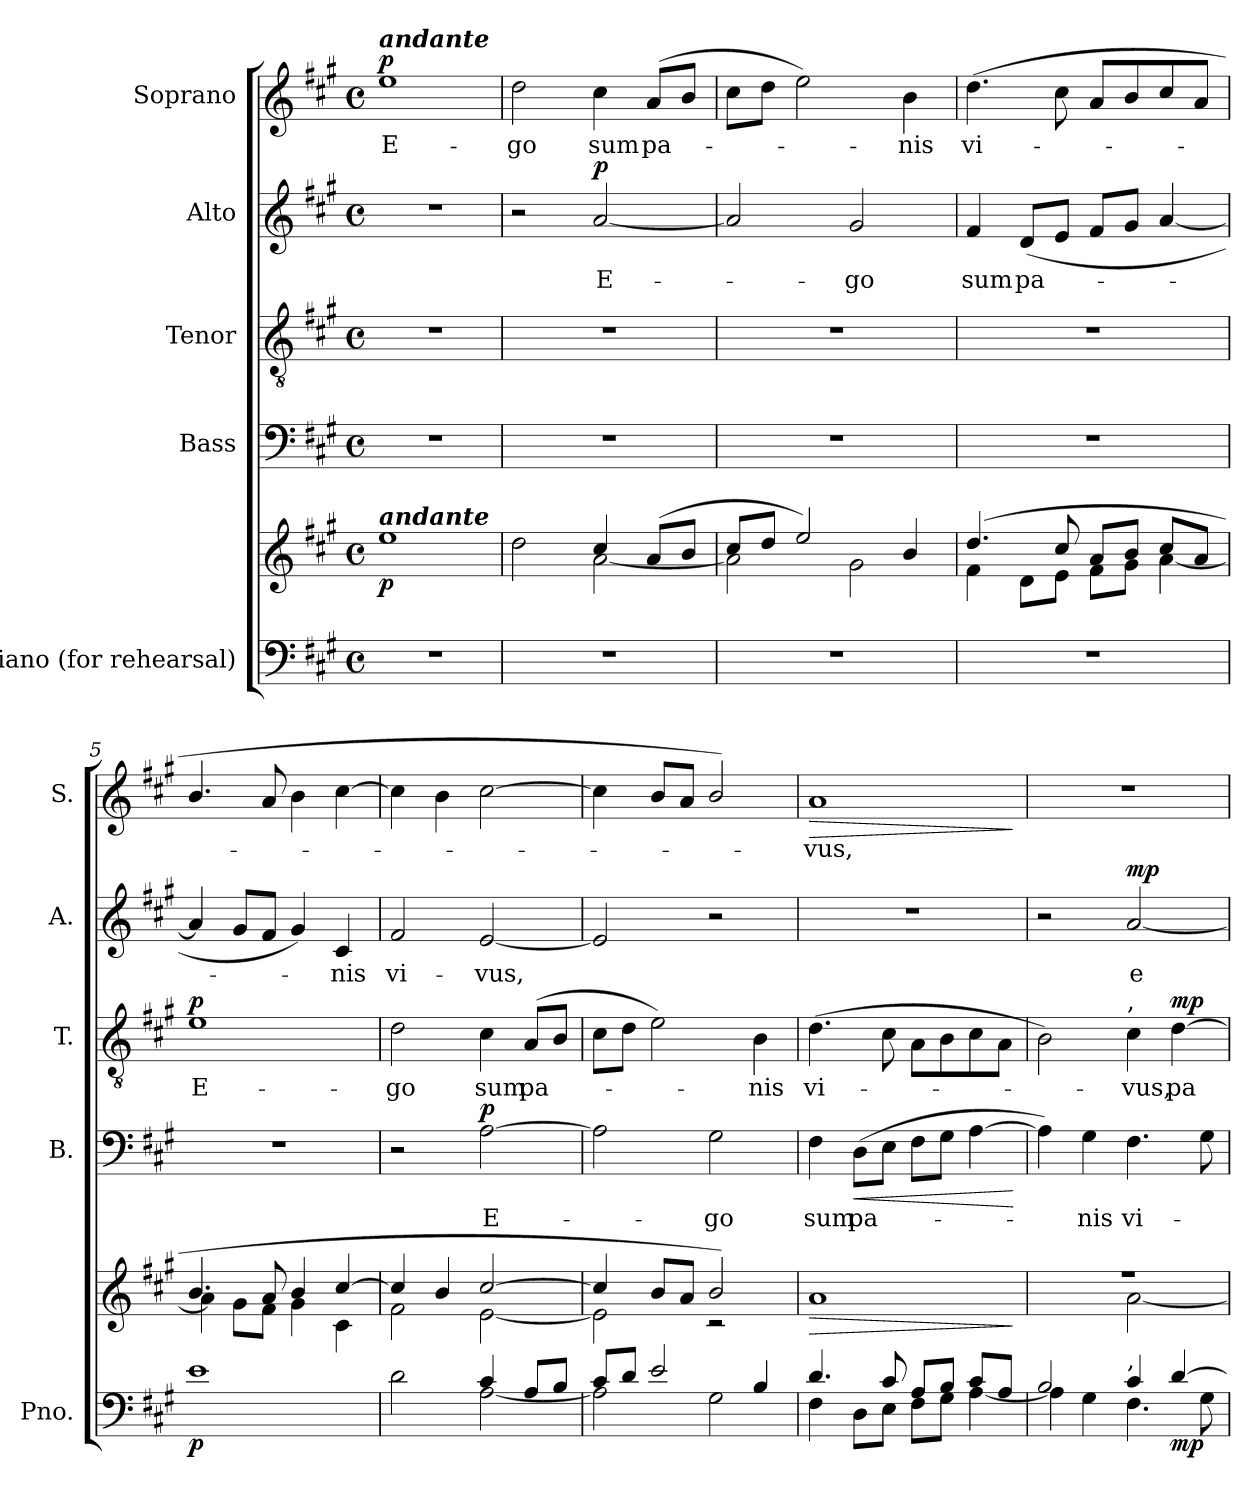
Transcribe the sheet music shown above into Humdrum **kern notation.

**kern	**kern	**dynam	**kern	**text	**dynam	**kern	**text	**dynam	**kern	**text	**dynam	**kern	**text	**dynam
*part5	*part5	*part5	*part4	*part4	*part4	*part3	*part3	*part3	*part2	*part2	*part2	*part1	*part1	*part1
*staff6	*staff5	*staff5/6	*staff4	*staff4	*staff4	*staff3	*staff3	*staff3	*staff2	*staff2	*staff2	*staff1	*staff1	*staff1
*I"Piano (for  rehearsal)	*	*	*I"Bass	*	*	*I"Tenor	*	*	*I"Alto	*	*	*I"Soprano	*	*
*I'Pno.	*	*	*I'B.	*	*	*I'T.	*	*	*I'A.	*	*	*I'S.	*	*
*clefF4	*clefG2	*	*clefF4	*	*	*clefGv2	*	*	*clefG2	*	*	*clefG2	*	*
*k[f#c#g#]	*k[f#c#g#]	*	*k[f#c#g#]	*	*	*k[f#c#g#]	*	*	*k[f#c#g#]	*	*	*k[f#c#g#]	*	*
*A:	*A:	*	*A:	*	*	*A:	*	*	*A:	*	*	*A:	*	*
*M4/4	*M4/4	*	*M4/4	*	*	*M4/4	*	*	*M4/4	*	*	*M4/4	*	*
*met(c)	*met(c)	*	*met(c)	*	*	*met(c)	*	*	*met(c)	*	*	*met(c)	*	*
=1	=1	=1	=1	=1	=1	=1	=1	=1	=1	=1	=1	=1	=1	=1
!	!	!	!	!	!	!	!	!	!	!	!	!LO:TX:a:Bi:t=andante	!	!
!	!LO:TX:a:Bi:t=andante	!	!	!	!	!	!	!	!	!	!	!	!	!
!	!	!LO:DY:b	!	!	!	!	!	!	!	!	!	!	!LO:LY:b	!LO:DY:a
1r	1ee	p	1r	.	.	1r	.	.	1r	.	.	1ee	E-	p
=2	=2	=2	=2	=2	=2	=2	=2	=2	=2	=2	=2	=2	=2	=2
*	*^	*	*	*	*	*	*	*	*	*	*	*	*	*
!	!	!	!	!	!	!	!	!	!	!	!	!	!	!LO:LY:b	!
1r	2dd\	2ryy	.	1r	.	.	1r	.	.	2r	.	.	2dd\	-go	.
!	!	!	!	!	!	!	!	!	!	!	!LO:LY:b	!LO:DY:a	!	!LO:LY:b	!
.	4cc#/	[2a\	.	.	.	.	.	.	.	[2a/	E--	p	4cc#\	sum	.
!	!	!	!	!	!	!	!	!	!	!	!	!	!	!LO:LY:b	!
.	(>8a/L	.	.	.	.	.	.	.	.	.	.	.	(>8a/L	pa--	.
.	8b/J	.	.	.	.	.	.	.	.	.	.	.	8b/J	.	.
=3	=3	=3	=3	=3	=3	=3	=3	=3	=3	=3	=3	=3	=3	=3	=3
1r	8cc#/L	2a\]	.	1r	.	.	1r	.	.	2a/]	.	.	8cc#\L	.	.
.	8dd/J	.	.	.	.	.	.	.	.	.	.	.	8dd\J	.	.
.	2ee/)	.	.	.	.	.	.	.	.	.	.	.	2ee\)	.	.
!	!	!	!	!	!	!	!	!	!	!	!LO:LY:b	!	!	!	!
.	.	2g#\	.	.	.	.	.	.	.	2g#/	-go	.	.	.	.
!	!	!	!	!	!	!	!	!	!	!	!	!	!	!LO:LY:b	!
.	4b/	.	.	.	.	.	.	.	.	.	.	.	4b\	-nis	.
=4	=4	=4	=4	=4	=4	=4	=4	=4	=4	=4	=4	=4	=4	=4	=4
!	!	!	!	!	!	!	!	!	!	!	!LO:LY:b	!	!	!LO:LY:b	!
1r	(>4.dd/	4f#\	.	1r	.	.	1r	.	.	4f#/	sum	.	(>4.dd\	vi--	.
!	!	!	!	!	!	!	!	!	!	!	!LO:LY:b	!	!	!	!
.	.	8d\L	.	.	.	.	.	.	.	(<8d/L	pa--	.	.	.	.
.	8cc#/	8e\J	.	.	.	.	.	.	.	8e/J	.	.	8cc#\	.	.
.	8a/L	8f#\L	.	.	.	.	.	.	.	8f#/L	.	.	8a/L	.	.
.	8b/J	8g#\J	.	.	.	.	.	.	.	8g#/J	.	.	8b/	.	.
.	8cc#/L	[4a\	.	.	.	.	.	.	.	[4a/	.	.	8cc#/	.	.
.	8a/J	.	.	.	.	.	.	.	.	.	.	.	8a/J	.	.
=5	=5	=5	=5	=5	=5	=5	=5	=5	=5	=5	=5	=5	=5	=5	=5
!	!	!	!LO:DY:b=2	!	!	!	!	!LO:LY:b	!LO:DY:a	!	!	!	!	!	!
1e	4.b/	4a\]	p	1r	.	.	1e	E-	p	4a/]	.	.	4.b/	.	.
.	.	8g#\L	.	.	.	.	.	.	.	8g#/L	.	.	.	.	.
.	8a/	8f#\J	.	.	.	.	.	.	.	8f#/J	.	.	8a/	.	.
.	4b/	4g#\	.	.	.	.	.	.	.	4g#/)	.	.	4b\	.	.
!	!	!	!	!	!	!	!	!	!	!	!LO:LY:b	!	!	!	!
.	[4cc#/	4c#\	.	.	.	.	.	.	.	4c#/	-nis	.	[4cc#\	.	.
=6	=6	=6	=6	=6	=6	=6	=6	=6	=6	=6	=6	=6	=6	=6	=6
*^	*	*	*	*	*	*	*	*	*	*	*	*	*	*	*
!	!	!	!	!	!	!	!	!	!LO:LY:b	!	!	!LO:LY:b	!	!	!	!
2d\	2ryy	4cc#/]	2f#\	.	2r	.	.	2d\	-go	.	2f#/	vi-	.	4cc#\]	.	.
.	.	4b/	.	.	.	.	.	.	.	.	.	.	.	4b\	.	.
!	!	!	!	!	!	!LO:LY:b	!LO:DY:a	!	!LO:LY:b	!	!	!LO:LY:b	!	!	!	!
4c#/	[2A\	[2cc#/	[2e\	.	[2A\	E-	p	4c#\	sum	.	[2e/	-vus,	.	[2cc#\	.	.
!	!	!	!	!	!	!	!	!	!LO:LY:b	!	!	!	!	!	!	!
8A/L	.	.	.	.	.	.	.	(<8A/L	pa--	.	.	.	.	.	.	.
8B/J	.	.	.	.	.	.	.	8B/J	.	.	.	.	.	.	.	.
!!LO:LB:g=z
=7	=7	=7	=7	=7	=7	=7	=7	=7	=7	=7	=7	=7	=7	=7	=7	=7
8c#/L	2A\]	4cc#/]	2e\]	.	2A\]	.	.	8c#\L	.	.	2e/]	.	.	4cc#\]	.	.
8d/J	.	.	.	.	.	.	.	8d\J	.	.	.	.	.	.	.	.
2e/	.	8b/L	.	.	.	.	.	2e\)	.	.	.	.	.	8b/L	.	.
.	.	8a/J	.	.	.	.	.	.	.	.	.	.	.	8a/J	.	.
!	!	!	!	!	!	!LO:LY:b	!	!	!	!	!	!	!	!	!	!
.	2G#\	2b/)	2r	.	2G#\	go	.	.	.	.	2r	.	.	2b/)	.	.
!	!	!	!	!	!	!	!	!	!LO:LY:b	!	!	!	!	!	!	!
4B/	.	.	.	.	.	.	.	4B\	-nis	.	.	.	.	.	.	.
*	*	*v	*v	*	*	*	*	*	*	*	*	*	*	*	*	*
=8	=8	=8	=8	=8	=8	=8	=8	=8	=8	=8	=8	=8	=8	=8	=8
!	!	!	!LO:HP:b	!	!LO:LY:b	!	!	!LO:LY:b	!	!	!	!	!	!LO:LY:b	!LO:HP:b
4.d/	4F#\	1a	>	4F#\	sum	.	(>4.d\	vi--	.	1r	.	.	1a	-vus,	>
!	!	!	!	!	!LO:LY:b	!LO:HP:b	!	!	!	!	!	!	!	!	!
.	8D\L	.	.	(>8D\L	pa--	<	.	.	.	.	.	.	.	.	.
8c#/	8E\J	.	.	8E\J	.	.	8c#\	.	.	.	.	.	.	.	.
8A/L	8F#\L	.	.	8F#\L	.	.	8A\L	.	.	.	.	.	.	.	.
8B/J	8G#\J	.	.	8G#\J	.	.	8B\	.	.	.	.	.	.	.	.
8c#/L	[4A\	.	.	[4A\	.	.	8c#\	.	.	.	.	.	.	.	.
8A/J	.	.	.	.	.	.	8A\J	.	.	.	.	.	.	.	.
*v	*v	*	*	*	*	*	*	*	*	*	*	*	*	*	*
.	.	]	.	.	[	.	.	.	.	.	.	.	.	]
=9	=9	=9	=9	=9	=9	=9	=9	=9	=9	=9	=9	=9	=9	=9
*^	*^	*	*	*	*	*	*	*	*	*	*	*	*	*
2B/	4A\]	1r	2ryy	.	4A\])	.	.	2B\)	.	.	2r	.	.	1r	.	.
!	!	!	!	!	!	!LO:LY:b	!	!	!	!	!	!	!	!	!	!
.	4G#\	.	.	.	4G#\	-nis	.	.	.	.	.	.	.	.	.	.
!	!	!	!	!	!	!	!	!LO:TX:a:t=,	!	!	!	!	!	!	!	!
!LO:TX:a:t=,	!	!	!	!	!	!	!	!	!	!	!	!	!	!	!	!
!	!	!	!	!	!	!LO:LY:b	!	!	!LO:LY:b	!	!	!LO:LY:b	!LO:DY:b	!	!	!
4c#/	4.F#\	.	[2a\	.	4.F#\	vi--	.	4c#\	-vus,	.	[2a/	e--	mp	.	.	.
!	!	!	!	!LO:DY:b=2	!	!	!	!	!LO:LY:b	!LO:DY:a	!	!	!	!	!	!
[4d/	.	.	.	mp	.	.	.	[4d\	pa-	mp	.	.	.	.	.	.
.	8G#\	.	.	.	8G#\	.	.	.	.	.	.	.	.	.	.	.
*v	*v	*	*	*	*	*	*	*	*	*	*	*	*	*	*	*
*	*v	*v	*	*	*	*	*	*	*	*	*	*	*	*	*
=	=	=	=	=	=	=	=	=	=	=	=	=	=	=
*-	*-	*-	*-	*-	*-	*-	*-	*-	*-	*-	*-	*-	*-	*-
